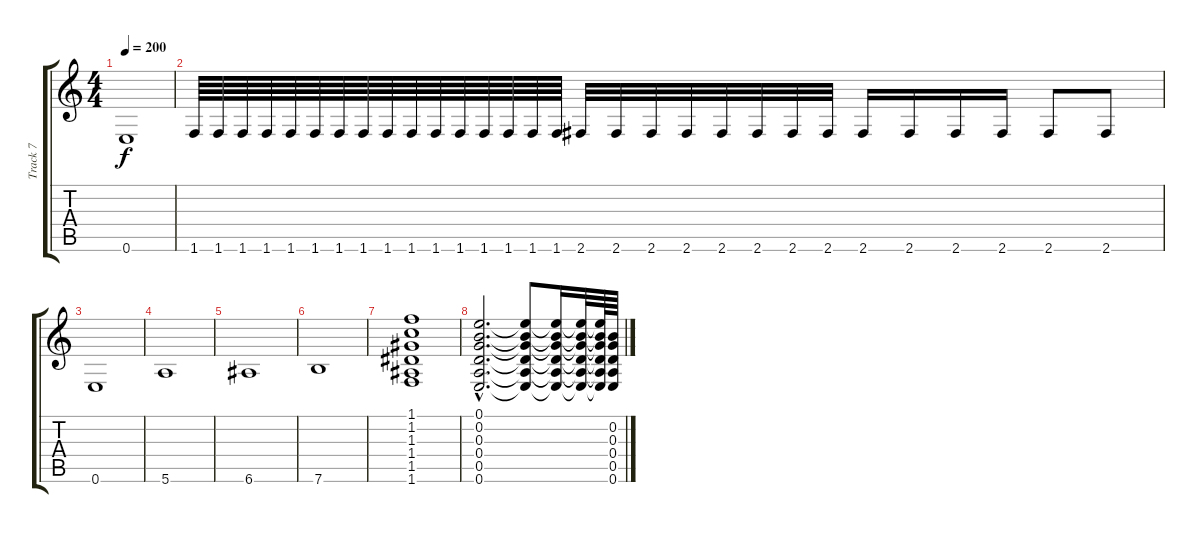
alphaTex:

\track ("Track 7" "Track 7") {instrument acousticguitarsteel}
\staff {score tabs}
\tuning (E4 B3 G3 D3 A2 E2) {hide}
\ts (4 4)
\tempo 200
\clef g2
\ks c
0.6{t}.1{dy f} |
1.6.64 1.6.64 1.6.64 1.6.64 1.6.64 1.6.64 1.6.64 1.6.64 1.6.64 1.6.64 1.6.64 1.6.64 1.6.64 1.6.64 1.6.64 1.6.64 2.6.32 2.6.32 2.6.32 2.6.32 2.6.32 2.6.32 2.6.32 2.6.32 2.6.16 2.6.16 2.6.16 2.6.16 2.6.8 2.6.8 |
0.6.1 |
5.6.1 |
6.6.1 |
7.6.1 |
(1.1 1.2 1.3 1.4 1.5 1.6).1 |
(0.1{hac} 0.2{hac} 0.3{hac} 0.4{hac} 0.5{hac} 0.6{hac}).2{d} (0.1{t} 0.2{t} 0.3{t} 0.4{t} 0.5{t} 0.6{t}).8 (0.1{t} 0.2{t} 0.3{t} 0.4{t} 0.5{t} 0.6{t}).16 (0.1{t} 0.2{t} 0.3{t} 0.4{t} 0.5{t} 0.6{t}).32 (0.1{t} 0.2{t} 0.3{t} 0.4{t} 0.5{t} 0.6{t}).64 (0.2 0.3 0.4 0.5 0.6).64
